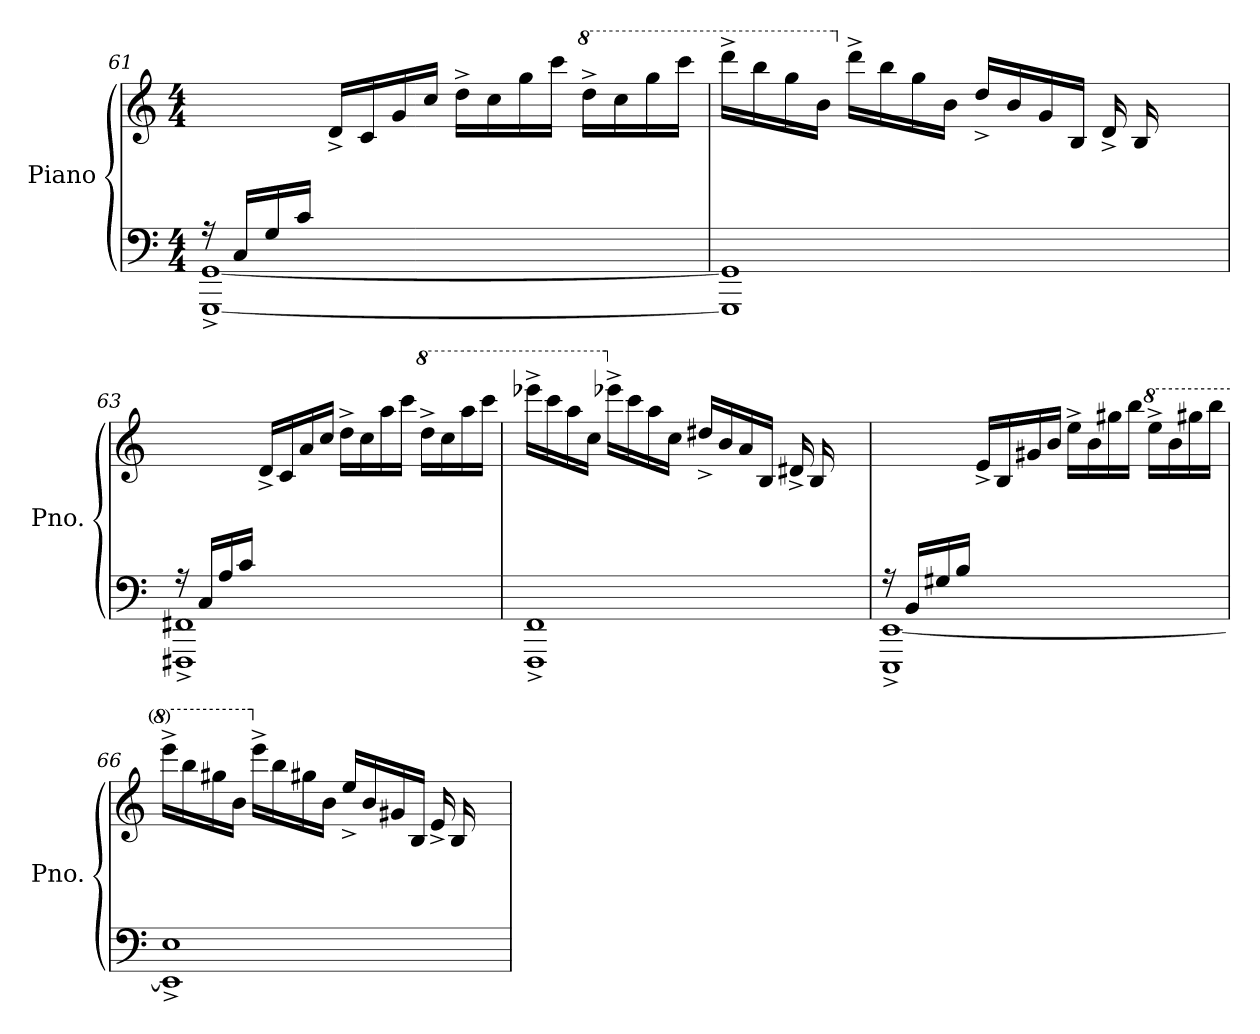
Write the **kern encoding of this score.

**kern	**kern
*part1	*part1
*staff2	*staff1
*I"Piano	*
*I'Pno.	*
*clefF4	*clefG2
*k[]	*k[]
*M4/4	*M4/4
=61	=61
*^	*
16r	[1GGG^ [1GG^	4ryy
16C/LL	.	.
16G/	.	.
16c/JJ	.	.
4ryy	.	16d^/LL
.	.	16c/
.	.	16g/
.	.	16cc/JJ
2ryy	.	16dd^\LL
.	.	16cc\
.	.	16gg\
.	.	16ccc\JJ
*	*	*8va
.	.	16ddd^\LL
.	.	16ccc\
.	.	16ggg\
.	.	16cccc\JJ
=62	=62	=62
*	*	*^
2.ryy	1GGG] 1GG]	16dddd^\LL	2.ryy
.	.	16bbb\	.
.	.	16ggg\	.
.	.	16bb\JJ	.
*	*	*X8va	*
.	.	16ddd^\LL	.
.	.	16bb\	.
.	.	16gg\	.
.	.	16b\JJ	.
.	.	16dd^/LL	.
.	.	16b/	.
.	.	16g/	.
.	.	16B/JJ	.
8ryy	.	16ryy	16d^/LL
.	.	16ryy	16B/
16G/	.	16ryy	8ryy
16BB/JJ	.	16ryy	.
*	*	*v	*v
=63	=63	=63
16r	1FFF#X^ 1FF#X^	4ryy
16C/LL	.	.
16A/	.	.
16c/JJ	.	.
4ryy	.	16d^/LL
.	.	16c/
.	.	16a/
.	.	16cc/JJ
2ryy	.	16dd^\LL
.	.	16cc\
.	.	16aa\
.	.	16ccc\JJ
*	*	*8va
.	.	16ddd^\LL
.	.	16ccc\
.	.	16aaa\
.	.	16cccc\JJ
=64	=64	=64
*	*	*^
2.ryy	1FFF^ 1FF^	16eeee-X^\LL	2.ryy
.	.	16cccc\	.
.	.	16aaa\	.
.	.	16ccc\JJ	.
*	*	*X8va	*
.	.	16eee-X^\LL	.
.	.	16ccc\	.
.	.	16aa\	.
.	.	16cc\JJ	.
.	.	16dd#X^/LL	.
.	.	16b/	.
.	.	16a/	.
.	.	16B/JJ	.
8ryy	.	16ryy	16d#X^/LL
.	.	16ryy	16B/
16A/	.	16ryy	8ryy
16BB/JJ	.	16ryy	.
*	*	*v	*v
=65	=65	=65
16r	1EEE^ [1EE^	4ryy
16BB/LL	.	.
16G#X/	.	.
16B/JJ	.	.
4ryy	.	16e^/LL
.	.	16B/
.	.	16g#X/
.	.	16b/JJ
2ryy	.	16ee^\LL
.	.	16b\
.	.	16gg#X\
.	.	16bb\JJ
*	*	*8va
.	.	16eee^\LL
.	.	16bb\
.	.	16ggg#X\
.	.	16bbb\JJ
=66	=66	=66
*	*	*^
2.ryy	1EE]^ 1E^	16eeee^\LL	2.ryy
.	.	16bbb\	.
.	.	16ggg#X\	.
.	.	16bb\JJ	.
*	*	*X8va	*
.	.	16eee^\LL	.
.	.	16bb\	.
.	.	16gg#X\	.
.	.	16b\JJ	.
.	.	16ee^/LL	.
.	.	16b/	.
.	.	16g#X/	.
.	.	16B/JJ	.
8ryy	.	16ryy	16e^/LL
.	.	16ryy	16B/
16G#X/	.	16ryy	8ryy
16BB/JJ	.	16ryy	.
*v	*v	*	*
*	*v	*v
=	=
*-	*-
